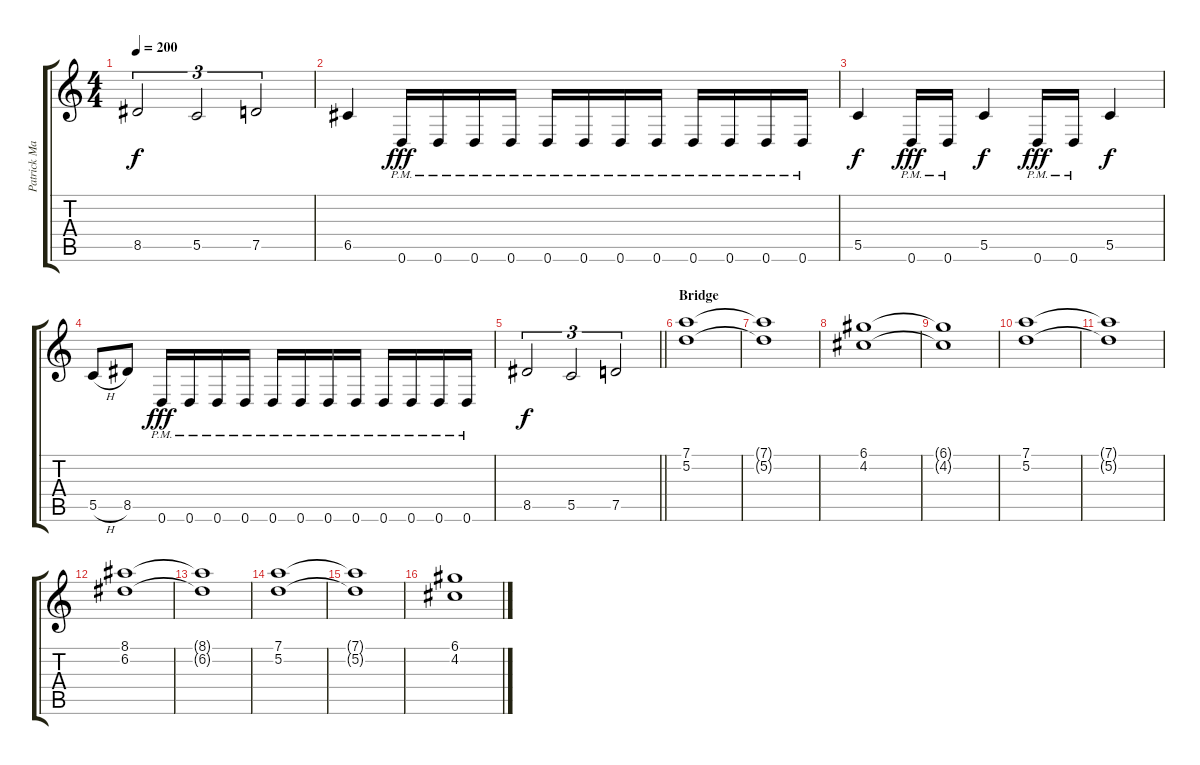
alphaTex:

\track ("Patrick Mameli" "Patrick Ma") {instrument distortionguitar}
\staff {score tabs}
\tuning (D4 A3 F3 C3 G2 D2) {hide}
\ts (4 4)
\tempo 200
\clef g2
\ks c
8.5.2{tu (3 2) dy f} 5.5.2{tu (3 2)} 7.5.2{tu (3 2)} |
6.5.4 0.6{pm}.16{dy fff} 0.6{pm}.16 0.6{pm}.16 0.6{pm}.16 0.6{pm}.16 0.6{pm}.16 0.6{pm}.16 0.6{pm}.16 0.6{pm}.16 0.6{pm}.16 0.6{pm}.16 0.6{pm}.16 |
5.5.4{dy f} 0.6{pm}.16{dy fff} 0.6{pm}.16 5.5.4{dy f} 0.6{pm}.16{dy fff} 0.6{pm}.16 5.5.4{dy f} |
5.5{h}.8 8.5.8 0.6{pm}.16{dy fff} 0.6{pm}.16 0.6{pm}.16 0.6{pm}.16 0.6{pm}.16 0.6{pm}.16 0.6{pm}.16 0.6{pm}.16 0.6{pm}.16 0.6{pm}.16 0.6{pm}.16 0.6{pm}.16 |
\barLineRight lightlight
8.5.2{tu (3 2) dy f} 5.5.2{tu (3 2)} 7.5.2{tu (3 2)} |
\section ("" "Bridge")
(7.1 5.2).1 |
(7.1{t} 5.2{t}).1 |
(6.1 4.2).1 |
(6.1{t} 4.2{t}).1 |
(7.1 5.2).1 |
(7.1{t} 5.2{t}).1 |
(8.1 6.2).1 |
(8.1{t} 6.2{t}).1 |
(7.1 5.2).1 |
(7.1{t} 5.2{t}).1 |
(6.1 4.2).1
